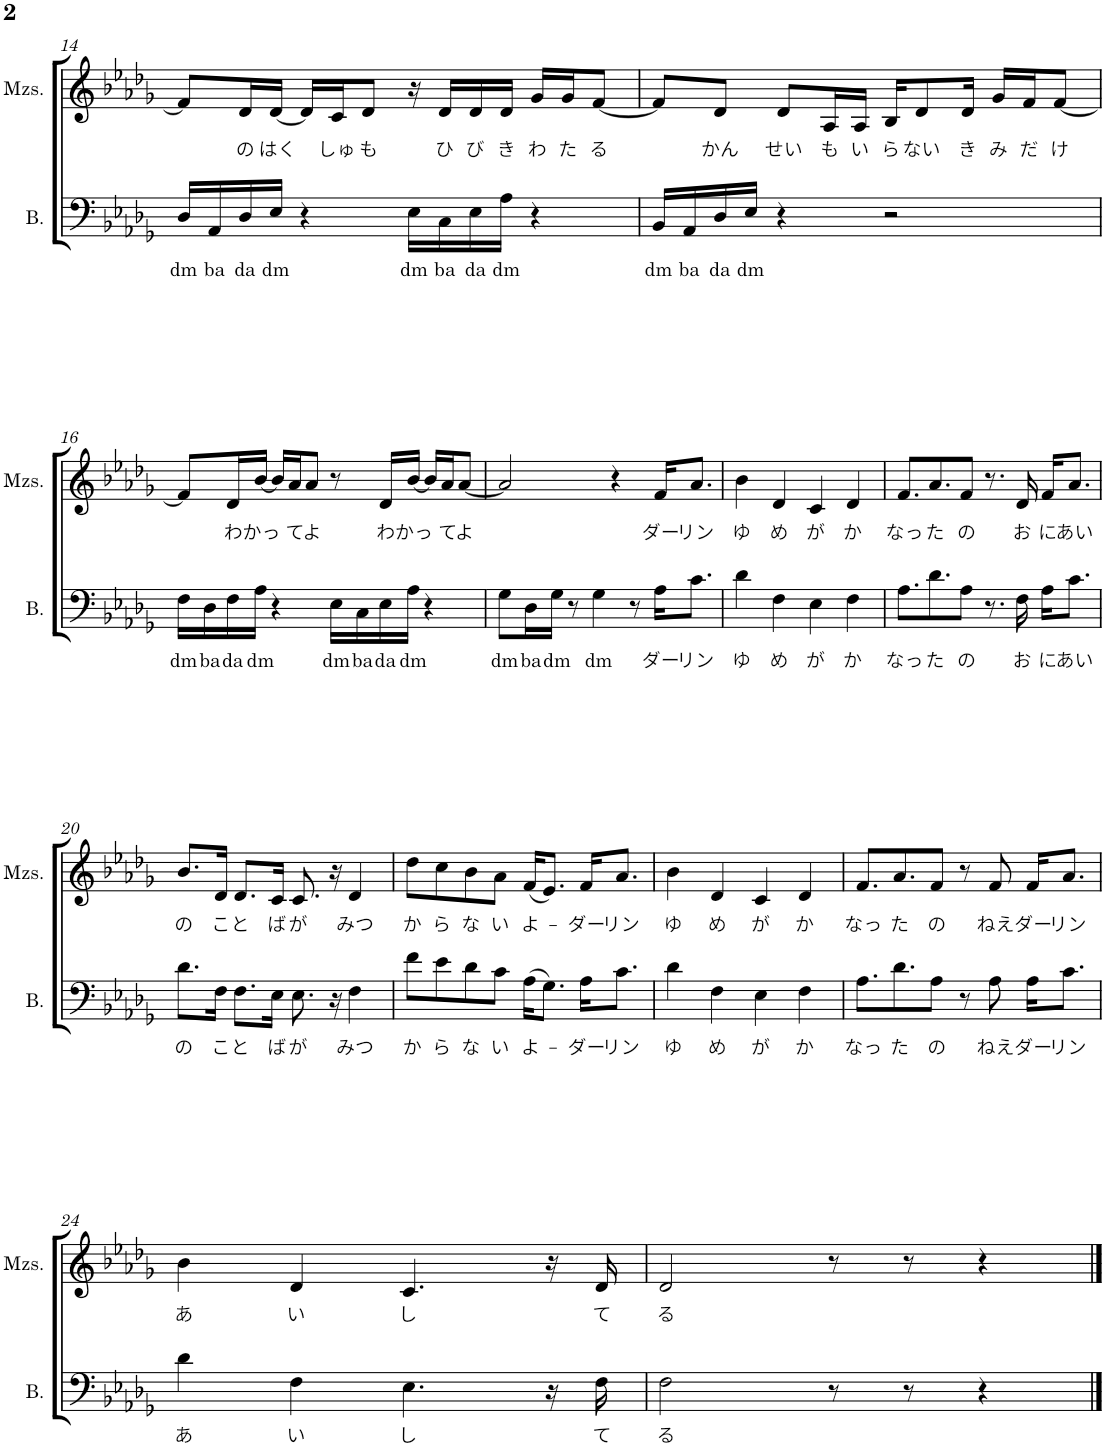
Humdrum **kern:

**kern	**text	**kern	**text
*part2	*part2	*part1	*part1
*staff2	*staff2	*staff1	*staff1
*I"Bass	*	*I"Mezzo-soprano	*
*I'B.	*	*I'Mzs.	*
!!LO:PB:g=z
*clefF4	*	*clefG2	*
*k[b-e-a-d-g-]	*	*k[b-e-a-d-g-]	*
*M4/4	*	*M4/4	*
=14	=14	=14	=14
!	!LO:LY:b	!	!
16D-/LL	dm	8f/L]	.
!	!LO:LY:b	!	!
16AA-/	ba	.	.
!	!LO:LY:b	!	!LO:LY:b
16D-/	da	16d-/L	の
!	!LO:LY:b	!	!LO:LY:b
16E-/JJ	dm	[16d-/JJ	はく
4r	.	16d-/LL]	.
!	!	!	!LO:LY:b
.	.	16c/J	しゅ
!	!	!	!LO:LY:b
.	.	8d-/J	も
!	!LO:LY:b	!	!
16E-\LL	dm	16r	.
!	!LO:LY:b	!	!LO:LY:b
16C\	ba	16d-/LL	ひ
!	!LO:LY:b	!	!LO:LY:b
16E-\	da	16d-/	び
!	!LO:LY:b	!	!LO:LY:b
16A-\JJ	dm	16d-/JJ	き
!	!	!	!LO:LY:b
4r	.	16g-/LL	わ
!	!	!	!LO:LY:b
.	.	16g-/J	た
!	!	!	!LO:LY:b
.	.	[8f/J	る
=15	=15	=15	=15
!	!LO:LY:b	!	!
16BB-/LL	dm	8f/L]	.
!	!LO:LY:b	!	!
16AA-/	ba	.	.
!	!LO:LY:b	!	!LO:LY:b
16D-/	da	8d-/J	かん
!	!LO:LY:b	!	!
16E-/JJ	dm	.	.
!	!	!	!LO:LY:b
4r	.	8d-/L	せい
!	!	!	!LO:LY:b
.	.	16A-/L	も
!	!	!	!LO:LY:b
.	.	16A-/JJ	い
!	!	!	!LO:LY:b
2r	.	16B-/KL	ら
!	!	!	!LO:LY:b
.	.	8d-/	ない
!	!	!	!LO:LY:b
.	.	16d-/Jk	き
!	!	!	!LO:LY:b
.	.	16g-/LL	み
!	!	!	!LO:LY:b
.	.	16f/J	だ
!	!	!	!LO:LY:b
.	.	[8f/J	け
!!LO:LB:g=z
=16	=16	=16	=16
!	!LO:LY:b	!	!
16F\LL	dm	8f/L]	.
!	!LO:LY:b	!	!
16D-\	ba	.	.
!	!LO:LY:b	!	!LO:LY:b
16F\	da	16d-/L	わ
!	!LO:LY:b	!	!LO:LY:b
16A-\JJ	dm	[16b-/JJ	かっ
4r	.	16b-/LL]	.
!	!	!	!LO:LY:b
.	.	16a-/J	て
!	!	!	!LO:LY:b
.	.	8a-/J	よ
!	!LO:LY:b	!	!
16E-\LL	dm	8r	.
!	!LO:LY:b	!	!
16C\	ba	.	.
!	!LO:LY:b	!	!LO:LY:b
16E-\	da	16d-/LL	わ
!	!LO:LY:b	!	!LO:LY:b
16A-\JJ	dm	[16b-/JJ	かっ
4r	.	16b-/LL]	.
!	!	!	!LO:LY:b
.	.	16a-/J	て
!	!	!	!LO:LY:b
.	.	[8a-/J	よ
=17	=17	=17	=17
!	!LO:LY:b	!	!
8G-\L	dm	2a-/]	.
!	!LO:LY:b	!	!
16D-\L	ba	.	.
!	!LO:LY:b	!	!
16G-\JJ	dm	.	.
8r	.	.	.
!	!LO:LY:b	!	!
4G-\	dm	.	.
.	.	4r	.
8r	.	.	.
!	!LO:LY:b	!	!LO:LY:b
16A-\KL	ダー	16f/KL	ダー
!	!LO:LY:b	!	!LO:LY:b
8.c\J	リン	8.a-/J	リン
=18	=18	=18	=18
!	!LO:LY:b	!	!LO:LY:b
4d-\	ゆ	4b-\	ゆ
!	!LO:LY:b	!	!LO:LY:b
4F\	め	4d-/	め
!	!LO:LY:b	!	!LO:LY:b
4E-\	が	4c/	が
!	!LO:LY:b	!	!LO:LY:b
4F\	か	4d-/	か
=19	=19	=19	=19
!	!LO:LY:b	!	!LO:LY:b
8.A-\L	なっ	8.f/L	なっ
!	!LO:LY:b	!	!LO:LY:b
8.d-\	た	8.a-/	た
!	!LO:LY:b	!	!LO:LY:b
8A-\J	の	8f/J	の
8.r	.	8.r	.
!	!LO:LY:b	!	!LO:LY:b
16F\	お	16d-/	お
!	!LO:LY:b	!	!LO:LY:b
16A-\KL	に	16f/KL	に
!	!LO:LY:b	!	!LO:LY:b
8.c\J	あい	8.a-/J	あい
!!LO:LB:g=z
=20	=20	=20	=20
!	!LO:LY:b	!	!LO:LY:b
8.d-\L	の	8.b-/L	の
!	!LO:LY:b	!	!LO:LY:b
16F\Jk	こ	16d-/Jk	こ
!	!LO:LY:b	!	!LO:LY:b
8.F\L	と	8.d-/L	と
!	!LO:LY:b	!	!LO:LY:b
16E-\Jk	ば	16c/Jk	ば
!	!LO:LY:b	!	!LO:LY:b
8.E-\	が	8.c/	が
16r	.	16r	.
!	!LO:LY:b	!	!LO:LY:b
4F\	みつ	4d-/	みつ
=21	=21	=21	=21
!	!LO:LY:b	!	!LO:LY:b
8f\L	か	8dd-\L	か
!	!LO:LY:b	!	!LO:LY:b
8e-\	ら	8cc\	ら
!	!LO:LY:b	!	!LO:LY:b
8d-\	な	8b-\	な
!	!LO:LY:b	!	!LO:LY:b
8c\J	い	8a-\J	い
!	!LO:LY:b	!	!LO:LY:b
(16A-\KL	よ-	(16f/KL	よ-
8.G-\J)	.	8.e-/J)	.
!	!LO:LY:b	!	!LO:LY:b
16A-\KL	-ダー	16f/KL	-ダー
!	!LO:LY:b	!	!LO:LY:b
8.c\J	リン	8.a-/J	リン
=22	=22	=22	=22
!	!LO:LY:b	!	!LO:LY:b
4d-\	ゆ	4b-\	ゆ
!	!LO:LY:b	!	!LO:LY:b
4F\	め	4d-/	め
!	!LO:LY:b	!	!LO:LY:b
4E-\	が	4c/	が
!	!LO:LY:b	!	!LO:LY:b
4F\	か	4d-/	か
=23	=23	=23	=23
!	!LO:LY:b	!	!LO:LY:b
8.A-\L	なっ	8.f/L	なっ
!	!LO:LY:b	!	!LO:LY:b
8.d-\	た	8.a-/	た
!	!LO:LY:b	!	!LO:LY:b
8A-\J	の	8f/J	の
8r	.	8r	.
!	!LO:LY:b	!	!LO:LY:b
8A-\	ねえ	8f/	ねえ
!	!LO:LY:b	!	!LO:LY:b
16A-\KL	ダー	16f/KL	ダー
!	!LO:LY:b	!	!LO:LY:b
8.c\J	リン	8.a-/J	リン
!!LO:LB:g=z
=24	=24	=24	=24
!	!LO:LY:b	!	!LO:LY:b
4d-\	あ	4b-\	あ
!	!LO:LY:b	!	!LO:LY:b
4F\	い	4d-/	い
!	!LO:LY:b	!	!LO:LY:b
4.E-\	し	4.c/	し
16r	.	16r	.
!	!LO:LY:b	!	!LO:LY:b
16F\	て	16d-/	て
=25	=25	=25	=25
!	!LO:LY:b	!	!LO:LY:b
2F\	る	2d-/	る
8r	.	8r	.
8r	.	8r	.
4r	.	4r	.
==	==	==	==
*-	*-	*-	*-
